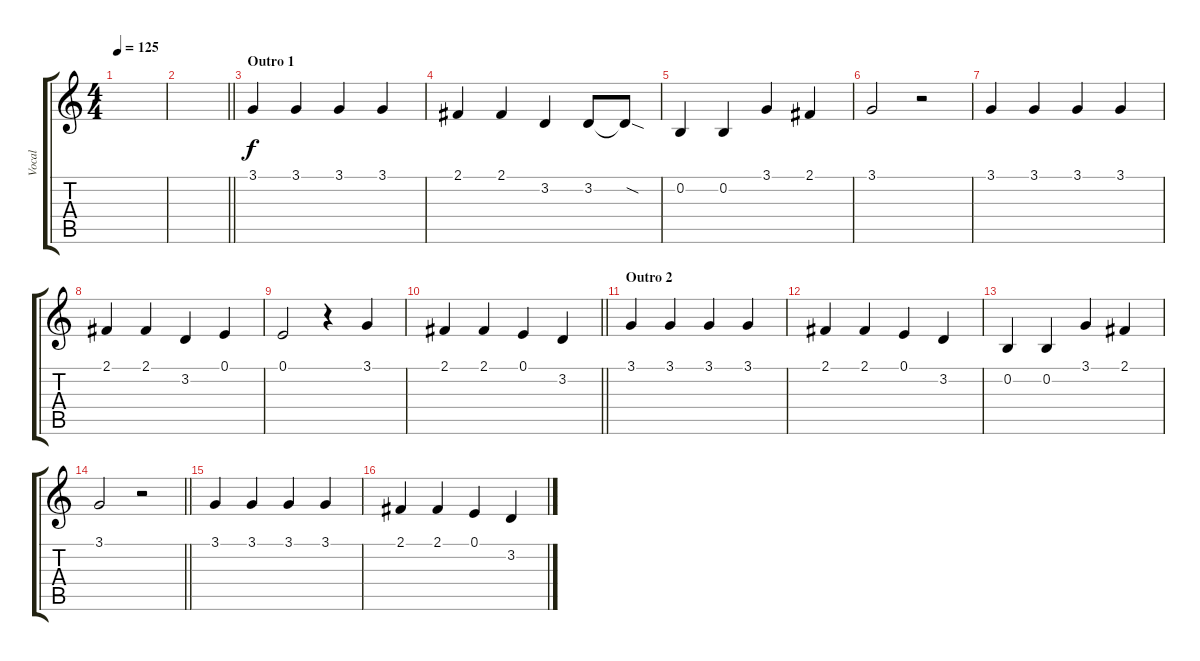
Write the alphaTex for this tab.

\track ("Vocal" "Vocal") {instrument altosax}
\staff {score tabs}
\tuning (E4 B3 G3 D3 A2 E2) {hide}
\ts (4 4)
\tempo 125
\clef g2
\ks c
|
\barLineRight lightlight
|
\section ("" "Outro 1")
3.1.4 3.1.4 3.1.4 3.1.4 |
2.1.4 2.1.4 3.2.4 3.2.8 3.2{sod t}.8 |
0.2.4 0.2.4 3.1.4 2.1.4 |
3.1.2 r.2 |
3.1.4 3.1.4 3.1.4 3.1.4 |
2.1.4 2.1.4 3.2.4 0.1.4 |
0.1.2 r.4 3.1.4 |
\barLineRight lightlight
2.1.4 2.1.4 0.1.4 3.2.4 |
\section ("" "Outro 2")
3.1.4 3.1.4 3.1.4 3.1.4 |
2.1.4 2.1.4 0.1.4 3.2.4 |
0.2.4 0.2.4 3.1.4 2.1.4 |
\barLineRight lightlight
3.1.2 r.2 |
3.1.4 3.1.4 3.1.4 3.1.4 |
2.1.4 2.1.4 0.1.4 3.2.4
